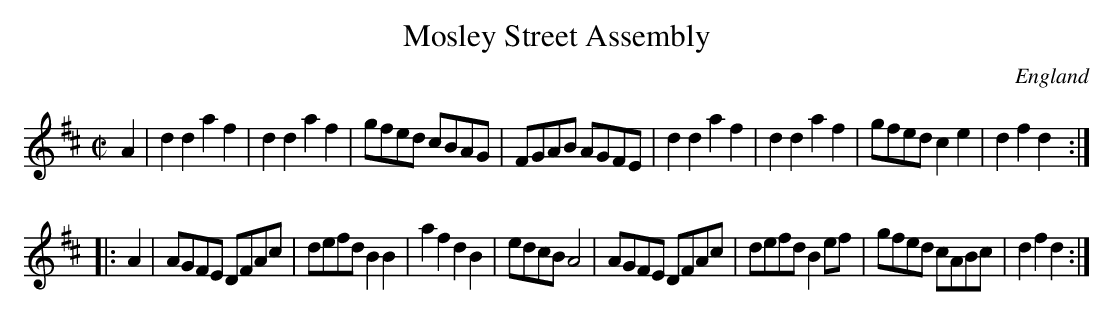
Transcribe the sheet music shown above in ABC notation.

X:1
T:Mosley Street Assembly
M:C|
O:England
K:D
A2|\
d2d2 a2f2| d2d2 a2f2| gfed cBAG| FGAB AGFE|\
d2d2 a2f2| d2d2 a2f2| gfed c2e2| d2f2 d2::
A2|\
AGFE DFAc| defd B2B2| a2f2 d2B2| edcB A4|\
AGFE DFAc| defd B2ef| gfed cABc| d2f2 d2:|
